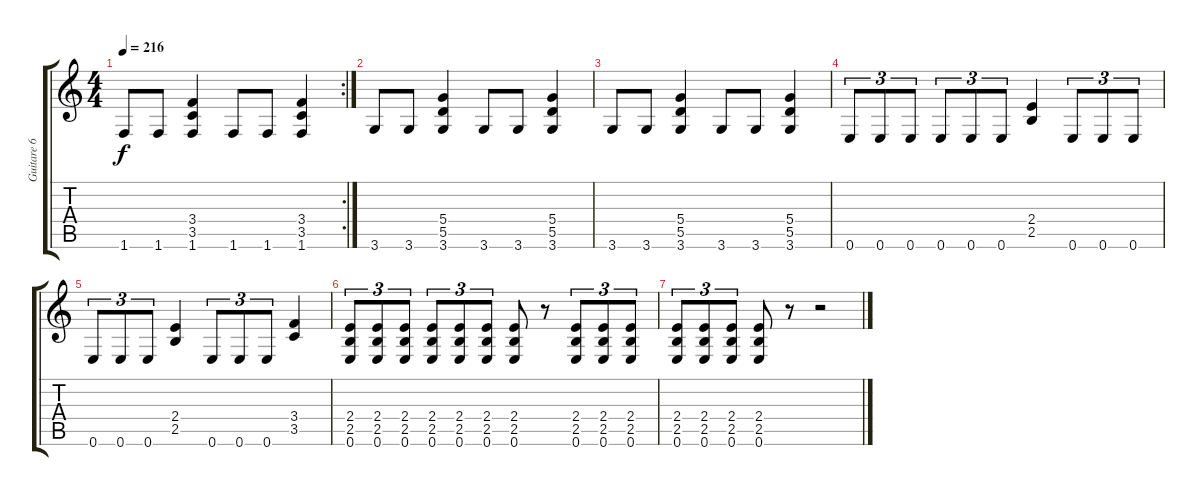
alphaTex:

\track ("Guitare 6 W / Disto" "Guitare 6 ") {instrument distortionguitar}
\staff {score tabs}
\tuning (E4 B3 G3 D3 A2 E2) {hide}
\rc 2
\ts (4 4)
\tempo 216
\clef g2
\ks c
1.6.8{dy f} 1.6.8 (3.4 3.5 1.6).4 1.6.8 1.6.8 (3.4 3.5 1.6).4 |
3.6.8 3.6.8 (5.4 5.5 3.6).4 3.6.8 3.6.8 (5.4 5.5 3.6).4 |
3.6.8 3.6.8 (5.4 5.5 3.6).4 3.6.8 3.6.8 (5.4 5.5 3.6).4 |
0.6.8{tu (3 2)} 0.6.8{tu (3 2)} 0.6.8{tu (3 2)} 0.6.8{tu (3 2)} 0.6.8{tu (3 2)} 0.6.8{tu (3 2)} (2.4 2.5).4 0.6.8{tu (3 2)} 0.6.8{tu (3 2)} 0.6.8{tu (3 2)} |
0.6.8{tu (3 2)} 0.6.8{tu (3 2)} 0.6.8{tu (3 2)} (2.4 2.5).4 0.6.8{tu (3 2)} 0.6.8{tu (3 2)} 0.6.8{tu (3 2)} (3.4 3.5).4 |
(2.4 2.5 0.6).8{tu (3 2)} (2.4 2.5 0.6).8{tu (3 2)} (2.4 2.5 0.6).8{tu (3 2)} (2.4 2.5 0.6).8{tu (3 2)} (2.4 2.5 0.6).8{tu (3 2)} (2.4 2.5 0.6).8{tu (3 2)} (2.4 2.5 0.6).8 r.8 (2.4 2.5 0.6).8{tu (3 2)} (2.4 2.5 0.6).8{tu (3 2)} (2.4 2.5 0.6).8{tu (3 2)} |
(2.4 2.5 0.6).8{tu (3 2)} (2.4 2.5 0.6).8{tu (3 2)} (2.4 2.5 0.6).8{tu (3 2)} (2.4 2.5 0.6).8 r.8 r.2
